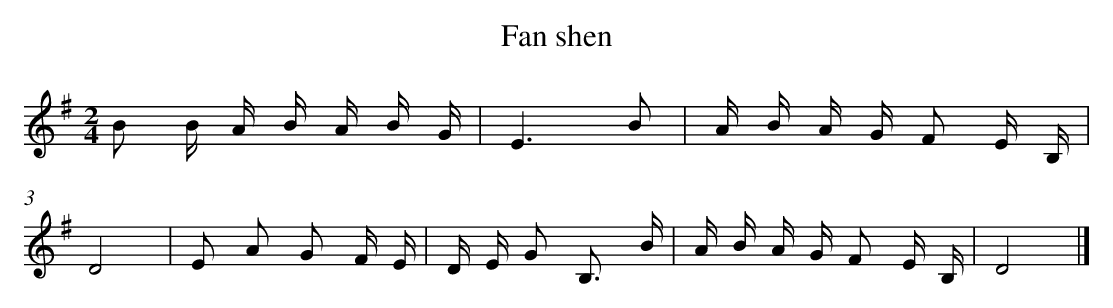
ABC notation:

X:1
T: Fan shen
L: 1/16
M: 2/4
K: G
B2 B A B A B G [I:setbarnb 1]|
E6B2 |
A B A G F2 E B, |
D8 |
E2 A2 G2 F E |
D E G2 B,3 B |
A B A G F2 E B, |
D8 |]
